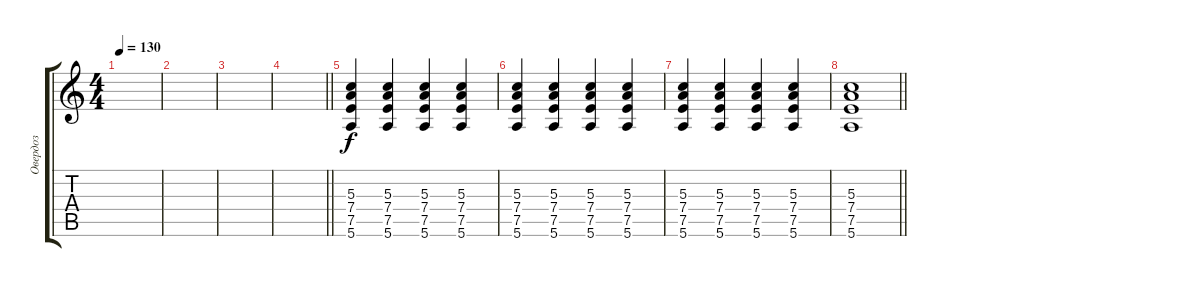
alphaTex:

\track ("Овердоз" "Овердоз") {instrument overdrivenguitar}
\staff {score tabs}
\tuning (E4 B3 G3 D3 A2 E2) {hide}
\ts (4 4)
\tempo 130
\clef g2
\ks c
|
|
|
\barLineRight lightlight
|
(5.3 7.4 7.5 5.6).4 (5.3 7.4 7.5 5.6).4 (5.3 7.4 7.5 5.6).4 (5.3 7.4 7.5 5.6).4 |
(5.3 7.4 7.5 5.6).4 (5.3 7.4 7.5 5.6).4 (5.3 7.4 7.5 5.6).4 (5.3 7.4 7.5 5.6).4 |
(5.3 7.4 7.5 5.6).4 (5.3 7.4 7.5 5.6).4 (5.3 7.4 7.5 5.6).4 (5.3 7.4 7.5 5.6).4 |
\barLineRight lightlight
(5.3 7.4 7.5 5.6).1
